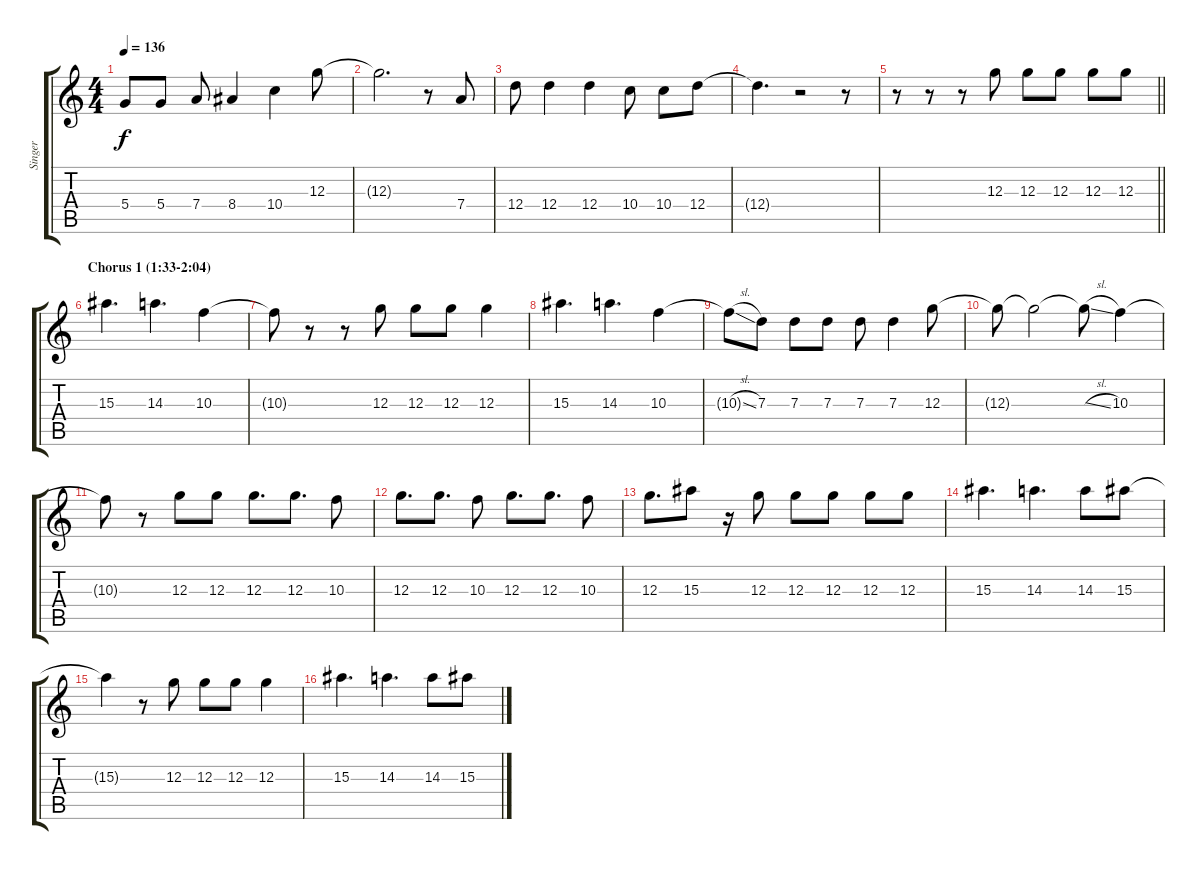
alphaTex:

\track ("Singer" "Singer") {instrument overdrivenguitar}
\staff {score tabs}
\tuning (E4 B3 G3 D3 A2 E2) {hide}
\ts (4 4)
\tempo 136
\clef g2
\ks c
5.4.8{dy f} 5.4.8 7.4.8 8.4.4 10.4.4 12.3.8 |
12.3{t}.2{d} r.8 7.4.8 |
12.4.8 12.4.4 12.4.4 10.4.8 10.4.8 12.4.8 |
12.4{t}.4{d} r.2 r.8 |
\barLineRight lightlight
r.8 r.8 r.8 12.3.8 12.3.8 12.3.8 12.3.8 12.3.8 |
\section ("" "Chorus 1 (1:33-2:04)")
15.3.4{d} 14.3.4{d} 10.3.4 |
10.3{t}.8 r.8 r.8 12.3.8 12.3.8 12.3.8 12.3.4 |
15.3.4{d} 14.3.4{d} 10.3.4 |
10.3{sl t}.8 7.3.8 7.3.8 7.3.8 7.3.8 7.3.4 12.3.8 |
12.3{t}.8 12.3{t}.2 12.3{sl t}.8 10.3.4 |
10.3{t}.8 r.8 12.3.8 12.3.8 12.3.8{d} 12.3.8{d} 10.3.8 |
12.3.8{d} 12.3.8{d} 10.3.8 12.3.8{d} 12.3.8{d} 10.3.8 |
12.3.8{d} 15.3.8 r.16 12.3.8 12.3.8 12.3.8 12.3.8 12.3.8 |
15.3.4{d} 14.3.4{d} 14.3.8 15.3.8 |
15.3{t}.4 r.8 12.3.8 12.3.8 12.3.8 12.3.4 |
15.3.4{d} 14.3.4{d} 14.3.8 15.3.8
